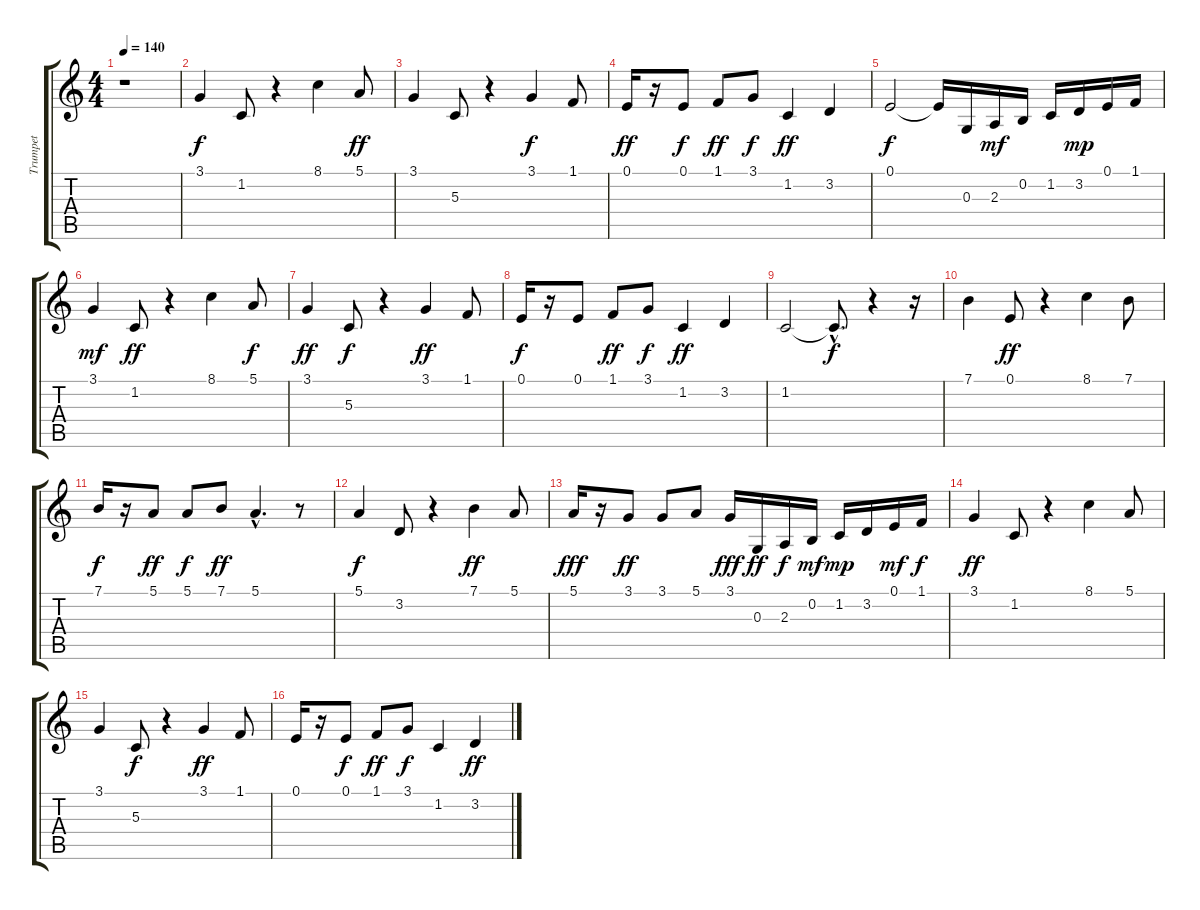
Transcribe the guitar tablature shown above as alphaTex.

\track ("Trumpet" "Trumpet") {instrument trumpet}
\staff {score tabs}
\tuning (E4 B3 G3 D3 A2 E2) {hide}
\ts (4 4)
\tempo 140
\clef g2
\ks c
r.1{dy mf} |
3.1.4{dy f} 1.2.8 r.4 8.1.4 5.1.8{dy ff} |
3.1.4 5.3.8 r.4 3.1.4{dy f} 1.1.8 |
0.1.16{dy ff} r.16 0.1.8{dy f} 1.1.8{dy ff} 3.1.8{dy f} 1.2.4{dy ff} 3.2.4 |
0.1.2{dy f} 0.1{t}.16 0.3.16 2.3.16{dy mf} 0.2.16 1.2.16 3.2.16{dy mp} 0.1.16 1.1.16 |
3.1.4{dy mf} 1.2.8{dy ff} r.4 8.1.4 5.1.8{dy f} |
3.1.4{dy ff} 5.3.8{dy f} r.4 3.1.4{dy ff} 1.1.8 |
0.1.16{dy f} r.16 0.1.8 1.1.8{dy ff} 3.1.8{dy f} 1.2.4{dy ff} 3.2.4 |
1.2.2 1.2{hac t}.8{d dy f} r.4 r.16 |
7.1.4 0.1.8{dy ff} r.4 8.1.4 7.1.8 |
7.1.16{dy f} r.16 5.1.8{dy ff} 5.1.8{dy f} 7.1.8{dy ff} 5.1{hac}.4{d} r.8 |
5.1.4{dy f} 3.2.8 r.4 7.1.4{dy ff} 5.1.8 |
5.1.16{dy fff} r.16 3.1.8{dy ff} 3.1.8 5.1.8 3.1.16{dy fff} 0.3.16{dy ff} 2.3.16{dy f} 0.2.16{dy mf} 1.2.16{dy mp} 3.2.16 0.1.16{dy mf} 1.1.16{dy f} |
3.1.4{dy ff} 1.2.8 r.4 8.1.4 5.1.8 |
3.1.4 5.3.8{dy f} r.4 3.1.4{dy ff} 1.1.8 |
0.1.16 r.16 0.1.8{dy f} 1.1.8{dy ff} 3.1.8{dy f} 1.2.4 3.2.4{dy ff}
